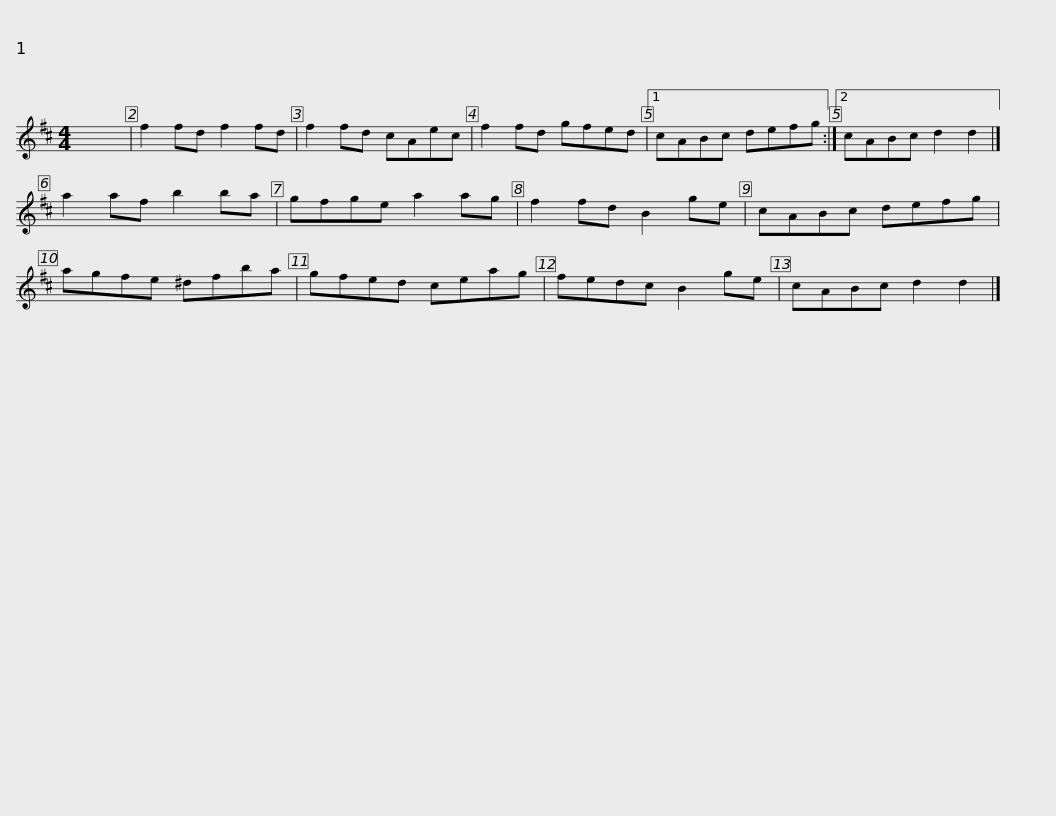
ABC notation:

X:1
L:1/8
M:4/4
I:linebreak $
K:D
V:1 treble
V:1
 x8 | f2 fd f2 fd | f2 fd cAec | f2 fd gfed |1 cABc defg :|2 %5
 cABc d2 d2 |] a2 af b2 ba |$ gfge a2 ag | f2 fd B2 ge | cABc defg | %10
 agfe ^dfba | gfed ceag |$ fedc B2 ge | cABc d2 d2 |] %14
